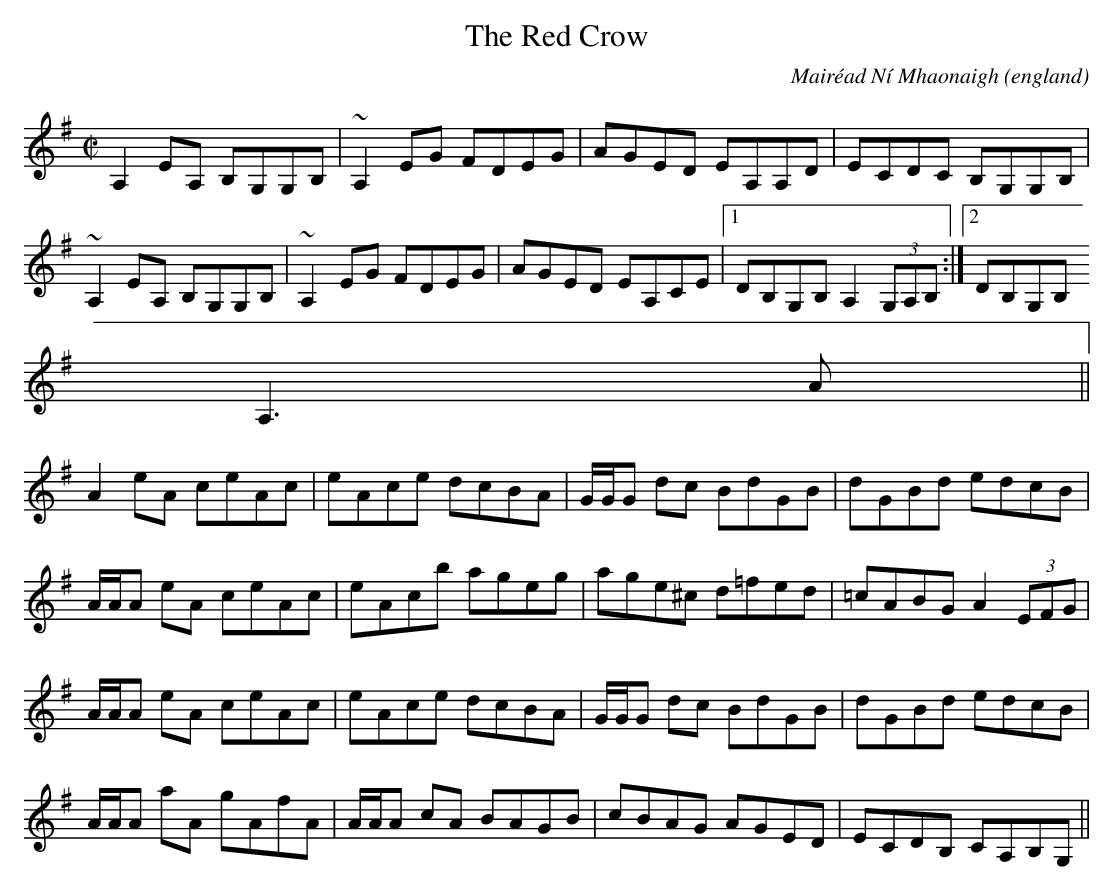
X:1
T:Red Crow, The
O:england
M:C|
L:1/8
C:Mairéad Ní Mhaonaigh
K:ADor
A,2EA, B,G,G,B,|~A,2EG FDEG|AGED EA,A,D|ECDC B,G,G,B,|
~A,2EA, B,G,G,B,|~A,2EG FDEG|AGED EA,CE|1DB,G,B, A,2(3G,A,B,:|2DB,G,B,
A,3A||
A2eA ceAc|eAce dcBA|G/2G/2G dc BdGB|dGBd edcB|
A/2A/2A eA ceAc|eAcb ageg|age^c d=fed|=cABG A2 (3EFG|
A/2A/2A eA ceAc|eAce dcBA|G/2G/2G dc BdGB|dGBd edcB|
A/A/2A aA gAfA|A/2A/2A cA BAGB|cBAG AGED|ECDB, CA,B,G,||
